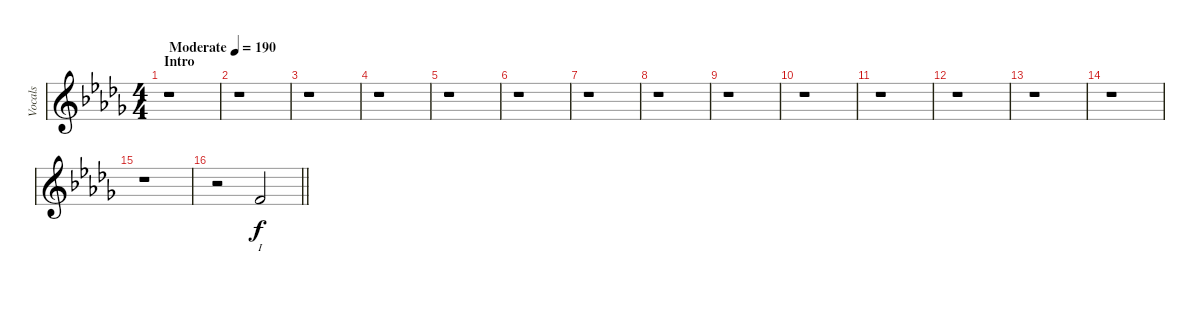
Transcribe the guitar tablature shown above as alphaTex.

\track ("Vocals" "Vocals") {instrument lead6voice}
\staff {score}
\tuning (Eb4 Bb3 Gb3 Db3 Ab2 Db2) {hide}
\ts (4 4)
\section ("" "Intro")
\tempo (190 "Moderate")
\clef g2
\ks db
r.1{dy f instrument lead6voice} |
r.1 |
r.1 |
r.1 |
r.1 |
r.1 |
r.1 |
r.1 |
r.1 |
r.1 |
r.1 |
r.1 |
r.1 |
r.1 |
r.1 |
\barLineRight lightlight
r.2 2.1.2{lyrics (0 "I") lyrics (1 "") lyrics (2 "") lyrics (3 "") lyrics (4 "")}
